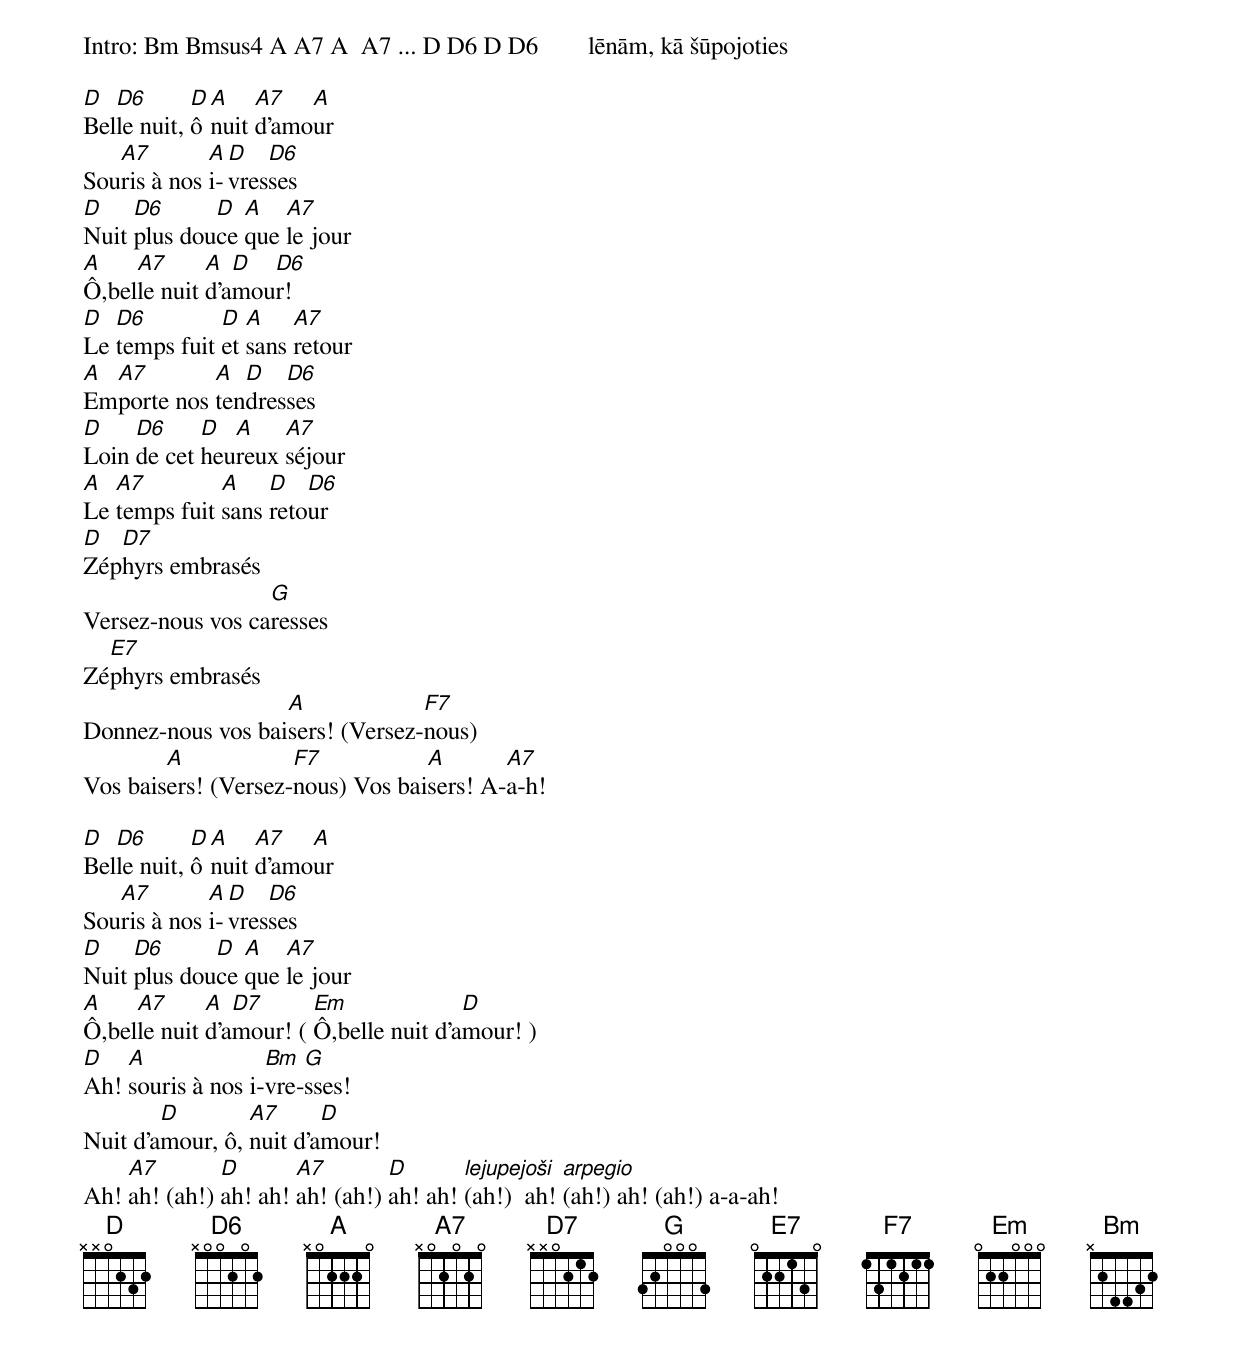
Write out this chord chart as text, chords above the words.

Intro: Bm Bmsus4 A A7 A  A7 ... D D6 D D6        lēnām, kā šūpojoties

D  D6       D A    A7   A
Belle nuit, ô nuit d’amour
   A7        A D   D6
Souris à nos i-vresses
D    D6      D  A   A7
Nuit plus douce que le jour
A    A7      A  D  D6
Ô,belle nuit d’amour!
D  D6         D  A    A7
Le temps fuit et sans retour
A A7        A  D   D6
Emporte nos tendresses
D    D6     D  A    A7
Loin de cet heureux séjour
A  A7         A    D   D6
Le temps fuit sans retour
D  D7
Zéphyrs embrasés
                  G
Versez-nous vos caresses
  E7
Zéphyrs embrasés
                   A             F7
Donnez-nous vos baisers! (Versez-nous)
        A            F7           A       A7
Vos baisers! (Versez-nous) Vos baisers! A-a-h!

D  D6       D A    A7   A
Belle nuit, ô nuit d’amour
   A7        A D   D6
Souris à nos i-vresses
D    D6      D  A   A7
Nuit plus douce que le jour
A    A7      A  D7      Em              D
Ô,belle nuit d’amour! ( Ô,belle nuit d’amour! )
D   A              Bm  G
Ah! souris à nos i-vre-sses!
        D        A7      D
Nuit d’amour, ô, nuit d’amour!
    A7        D       A7        D       lejupejoši arpegio
Ah! ah! (ah!) ah! ah! ah! (ah!) ah! ah! (ah!)  ah! (ah!) ah! (ah!) a-a-ah!
